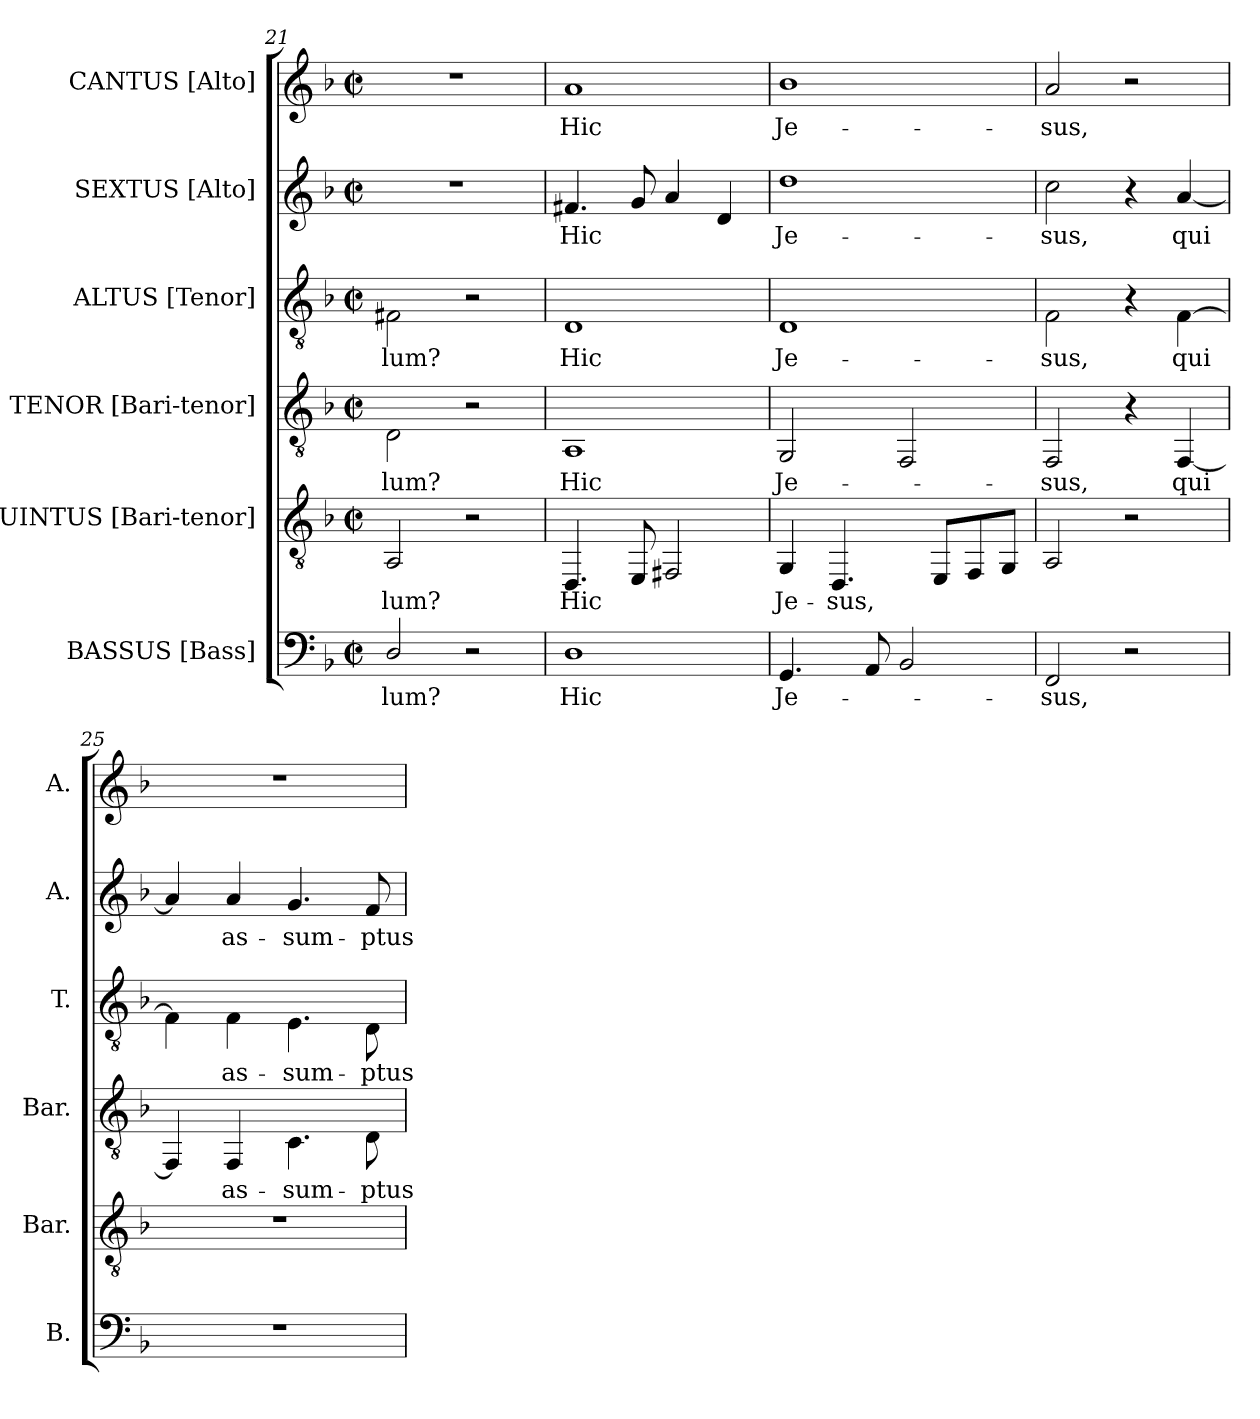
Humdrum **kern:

**kern	**text	**kern	**text	**kern	**text	**kern	**text	**kern	**text	**kern	**text
*part6	*part6	*part5	*part5	*part4	*part4	*part3	*part3	*part2	*part2	*part1	*part1
*staff6	*staff6	*staff5	*staff5	*staff4	*staff4	*staff3	*staff3	*staff2	*staff2	*staff1	*staff1
*I"BASSUS [Bass]	*	*I"QUINTUS [Bari-tenor]	*	*I"TENOR [Bari-tenor]	*	*I"ALTUS [Tenor]	*	*I"SEXTUS [Alto]	*	*I"CANTUS [Alto]	*
*I'B.	*	*I'Bar.	*	*I'Bar.	*	*I'T.	*	*I'A.	*	*I'A.	*
*clefF4	*	*clefGv2	*	*clefGv2	*	*clefGv2	*	*clefG2	*	*clefG2	*
*k[b-]	*	*k[b-]	*	*k[b-]	*	*k[b-]	*	*k[b-]	*	*k[b-]	*
*d:	*	*d:	*	*d:	*	*d:	*	*d:	*	*d:	*
*M2/2	*	*M2/2	*	*M2/2	*	*M2/2	*	*M2/2	*	*M2/2	*
*met(c|)	*	*met(c|)	*	*met(c|)	*	*met(c|)	*	*met(c|)	*	*met(c|)	*
=21	=21	=21	=21	=21	=21	=21	=21	=21	=21	=21	=21
!	!LO:LY:b:color=#000000	!	!	!	!	!	!	!	!	!	!
!	!	!	!LO:LY:b:color=#000000	!	!	!	!	!	!	!	!
!	!	!	!	!	!LO:LY:b:color=#000000	!	!	!	!	!	!
!	!	!	!	!	!	!	!LO:LY:b:color=#000000	!	!	!	!
2Di/	-lum?	2AAi/	-lum?	2Di\	-lum?	2F#Xi\	-lum?	1r	.	1r	.
2r	.	2r	.	2r	.	2r	.	.	.	.	.
=22	=22	=22	=22	=22	=22	=22	=22	=22	=22	=22	=22
!	!LO:LY:b:color=#000000	!	!	!	!	!	!	!	!	!	!
!	!	!	!LO:LY:b:color=#000000	!	!	!	!	!	!	!	!
!	!	!	!	!	!LO:LY:b:color=#000000	!	!	!	!	!	!
!	!	!	!	!	!	!	!LO:LY:b:color=#000000	!	!	!	!
!	!	!	!	!	!	!	!	!	!LO:LY:b:color=#000000	!	!
!	!	!	!	!	!	!	!	!	!	!	!LO:LY:b:color=#000000
1Di	Hic	4.DDi/	Hic	1AAi	Hic	1Di	Hic	4.f#Xi/	Hic	1ai	Hic
.	.	8EEi/	.	.	.	.	.	8gi/	.	.	.
.	.	2FF#Xi/	.	.	.	.	.	4ai/	.	.	.
.	.	.	.	.	.	.	.	4di/	.	.	.
=23	=23	=23	=23	=23	=23	=23	=23	=23	=23	=23	=23
!	!LO:LY:b:color=#000000	!	!	!	!	!	!	!	!	!	!
!	!	!	!LO:LY:b:color=#000000	!	!	!	!	!	!	!	!
!	!	!	!	!	!LO:LY:b:color=#000000	!	!	!	!	!	!
!	!	!	!	!	!	!	!LO:LY:b:color=#000000	!	!	!	!
!	!	!	!	!	!	!	!	!	!LO:LY:b:color=#000000	!	!
!	!	!	!	!	!	!	!	!	!	!	!LO:LY:b:color=#000000
4.GGi/	Je-	4GGi/	Je-	2GGi/	Je-	1Di	Je-	1ddi	Je-	1b-i	Je-
!	!	!	!LO:LY:b:color=#000000	!	!	!	!	!	!	!	!
.	.	4.DDi/	-sus,	.	.	.	.	.	.	.	.
8AAi/	.	.	.	.	.	.	.	.	.	.	.
2BB-i/	.	.	.	2FFi/	.	.	.	.	.	.	.
.	.	8EEi/L	.	.	.	.	.	.	.	.	.
.	.	8FFi/	.	.	.	.	.	.	.	.	.
.	.	8GGi/J	.	.	.	.	.	.	.	.	.
!!LO:PB:g=z
=24	=24	=24	=24	=24	=24	=24	=24	=24	=24	=24	=24
!	!LO:LY:b:color=#000000	!	!	!	!	!	!	!	!	!	!
!	!	!	!	!	!LO:LY:b:color=#000000	!	!	!	!	!	!
!	!	!	!	!	!	!	!LO:LY:b:color=#000000	!	!	!	!
!	!	!	!	!	!	!	!	!	!LO:LY:b:color=#000000	!	!
!	!	!	!	!	!	!	!	!	!	!	!LO:LY:b:color=#000000
2FFi/	-sus,	2AAi/	.	2FFi/	-sus,	2Fi\	-sus,	2cci\	-sus,	2ai/	-sus,
2r	.	2r	.	4r	.	4r	.	4r	.	2r	.
!	!	!	!	!	!LO:LY:b:color=#000000	!	!	!	!	!	!
!	!	!	!	!	!	!	!LO:LY:b:color=#000000	!	!	!	!
!	!	!	!	!	!	!	!	!	!LO:LY:b:color=#000000	!	!
.	.	.	.	[4FFi/	qui	[4Fi\	qui	[4ai/	qui	.	.
=25	=25	=25	=25	=25	=25	=25	=25	=25	=25	=25	=25
1r	.	1r	.	4FFi/]	.	4Fi\]	.	4ai/]	.	1r	.
!	!	!	!	!	!LO:LY:b:color=#000000	!	!	!	!	!	!
!	!	!	!	!	!	!	!LO:LY:b:color=#000000	!	!	!	!
!	!	!	!	!	!	!	!	!	!LO:LY:b:color=#000000	!	!
.	.	.	.	4FFi/	as-	4Fi\	as-	4ai/	as-	.	.
!	!	!	!	!	!LO:LY:b:color=#000000	!	!	!	!	!	!
!	!	!	!	!	!	!	!LO:LY:b:color=#000000	!	!	!	!
!	!	!	!	!	!	!	!	!	!LO:LY:b:color=#000000	!	!
.	.	.	.	4.Ci\	-sum-	4.Ei\	-sum-	4.gi/	-sum-	.	.
!	!	!	!	!	!LO:LY:b:color=#000000	!	!	!	!	!	!
!	!	!	!	!	!	!	!LO:LY:b:color=#000000	!	!	!	!
!	!	!	!	!	!	!	!	!	!LO:LY:b:color=#000000	!	!
.	.	.	.	8Di\	-ptus	8Di\	-ptus	8fi/	-ptus	.	.
=	=	=	=	=	=	=	=	=	=	=	=
*-	*-	*-	*-	*-	*-	*-	*-	*-	*-	*-	*-
